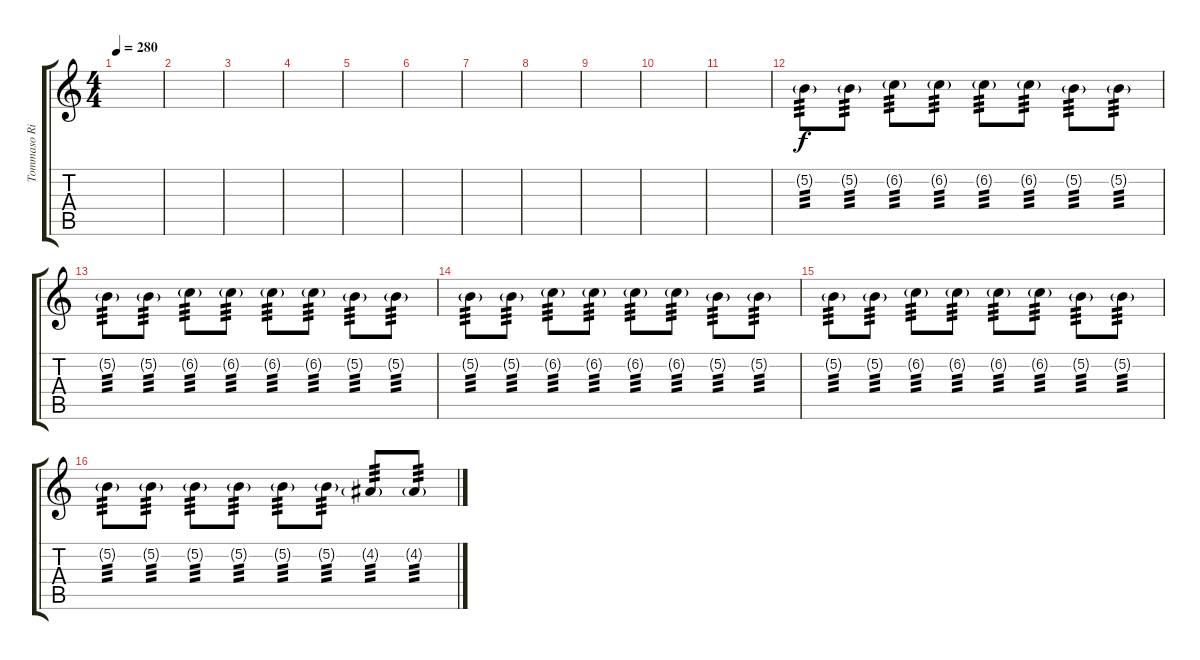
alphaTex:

\track ("Tommaso Ricardi" "Tommaso Ri") {instrument overdrivenguitar}
\staff {score tabs}
\tuning (B3 Gb3 D3 A2 E2 B1) {hide}
\ts (4 4)
\tempo 280
\clef g2
\ks c
|
|
|
|
|
|
|
|
|
|
|
5.2{g}.8{tp 3 volume 16} 5.2{g}.8{tp 3} 6.2{g}.8{tp 3} 6.2{g}.8{tp 3} 6.2{g}.8{tp 3} 6.2{g}.8{tp 3} 5.2{g}.8{tp 3} 5.2{g}.8{tp 3} |
5.2{g}.8{tp 3} 5.2{g}.8{tp 3} 6.2{g}.8{tp 3} 6.2{g}.8{tp 3} 6.2{g}.8{tp 3} 6.2{g}.8{tp 3} 5.2{g}.8{tp 3} 5.2{g}.8{tp 3} |
5.2{g}.8{tp 3} 5.2{g}.8{tp 3} 6.2{g}.8{tp 3} 6.2{g}.8{tp 3} 6.2{g}.8{tp 3} 6.2{g}.8{tp 3} 5.2{g}.8{tp 3} 5.2{g}.8{tp 3} |
5.2{g}.8{tp 3} 5.2{g}.8{tp 3} 6.2{g}.8{tp 3} 6.2{g}.8{tp 3} 6.2{g}.8{tp 3} 6.2{g}.8{tp 3} 5.2{g}.8{tp 3} 5.2{g}.8{tp 3} |
5.2{g}.8{tp 3} 5.2{g}.8{tp 3} 5.2{g}.8{tp 3} 5.2{g}.8{tp 3} 5.2{g}.8{tp 3} 5.2{g}.8{tp 3} 4.2{g}.8{tp 3} 4.2{g}.8{tp 3}
